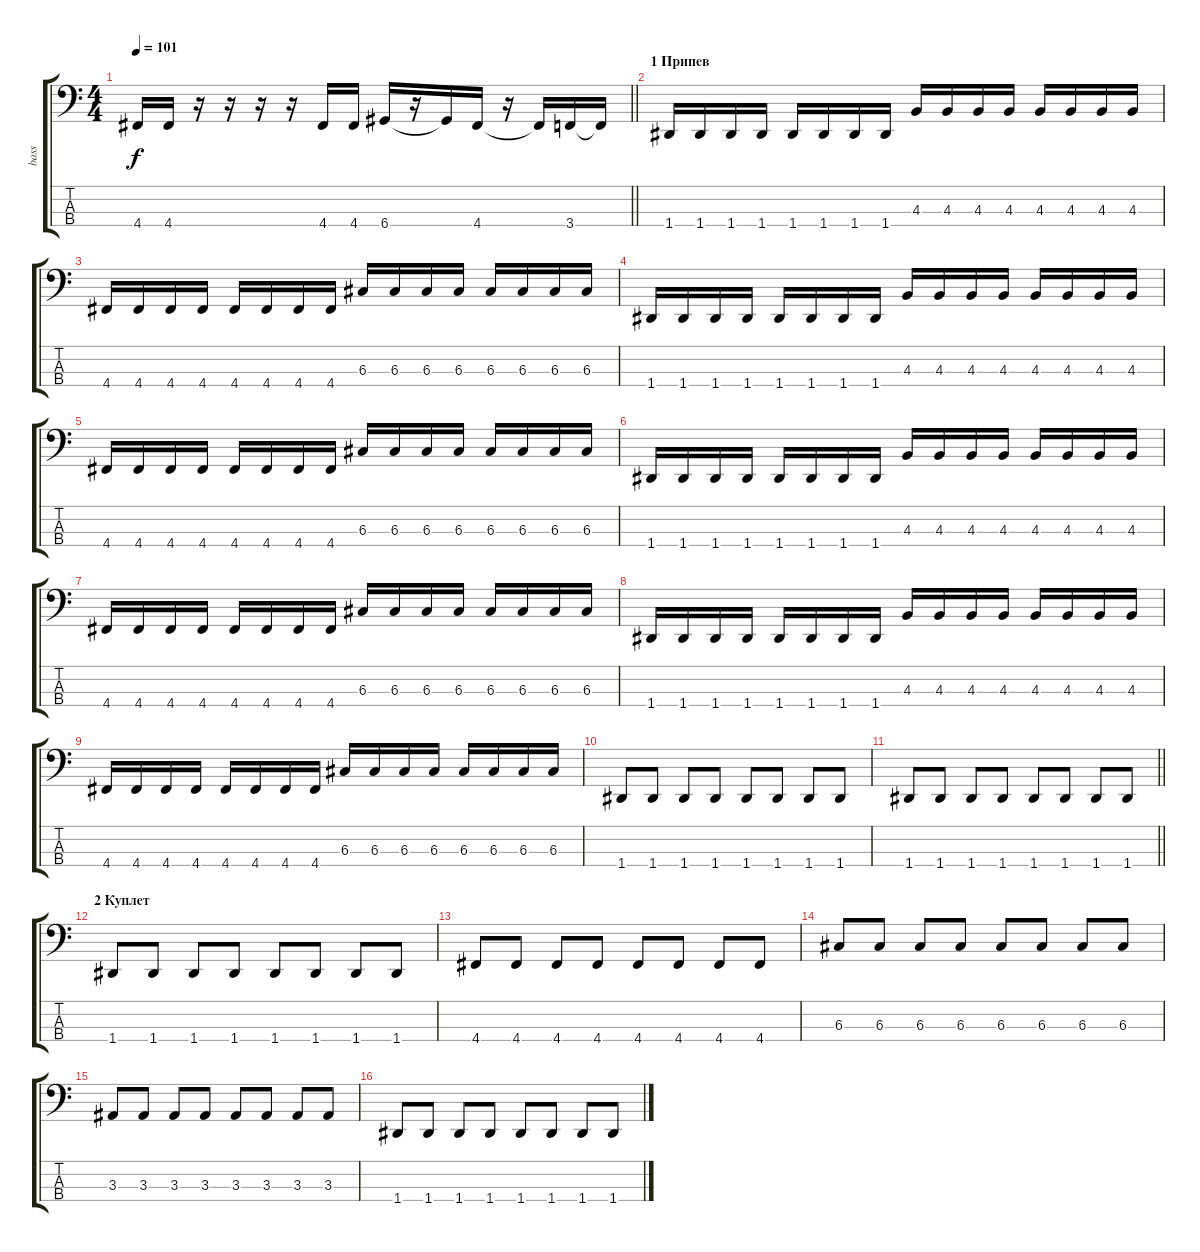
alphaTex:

\track ("bass" "bass") {instrument electricbasspick}
\staff {score tabs}
\tuning (F2 C2 G1 D1) {hide}
\ts (4 4)
\tempo 101
\clef f4
\barLineRight lightlight
\ks c
4.4.16{dy f} 4.4.16 r.16 r.16 r.16 r.16 4.4.16 4.4.16 6.4.16 r.16 6.4{t}.16 4.4.16 r.16 4.4{t}.16 3.4.16 3.4{t}.16 |
\section ("" "1 Припев")
1.4.16 1.4.16 1.4.16 1.4.16 1.4.16 1.4.16 1.4.16 1.4.16 4.3.16 4.3.16 4.3.16 4.3.16 4.3.16 4.3.16 4.3.16 4.3.16 |
4.4.16 4.4.16 4.4.16 4.4.16 4.4.16 4.4.16 4.4.16 4.4.16 6.3.16 6.3.16 6.3.16 6.3.16 6.3.16 6.3.16 6.3.16 6.3.16 |
1.4.16 1.4.16 1.4.16 1.4.16 1.4.16 1.4.16 1.4.16 1.4.16 4.3.16 4.3.16 4.3.16 4.3.16 4.3.16 4.3.16 4.3.16 4.3.16 |
4.4.16 4.4.16 4.4.16 4.4.16 4.4.16 4.4.16 4.4.16 4.4.16 6.3.16 6.3.16 6.3.16 6.3.16 6.3.16 6.3.16 6.3.16 6.3.16 |
1.4.16 1.4.16 1.4.16 1.4.16 1.4.16 1.4.16 1.4.16 1.4.16 4.3.16 4.3.16 4.3.16 4.3.16 4.3.16 4.3.16 4.3.16 4.3.16 |
4.4.16 4.4.16 4.4.16 4.4.16 4.4.16 4.4.16 4.4.16 4.4.16 6.3.16 6.3.16 6.3.16 6.3.16 6.3.16 6.3.16 6.3.16 6.3.16 |
1.4.16 1.4.16 1.4.16 1.4.16 1.4.16 1.4.16 1.4.16 1.4.16 4.3.16 4.3.16 4.3.16 4.3.16 4.3.16 4.3.16 4.3.16 4.3.16 |
4.4.16 4.4.16 4.4.16 4.4.16 4.4.16 4.4.16 4.4.16 4.4.16 6.3.16 6.3.16 6.3.16 6.3.16 6.3.16 6.3.16 6.3.16 6.3.16 |
1.4.8 1.4.8 1.4.8 1.4.8 1.4.8 1.4.8 1.4.8 1.4.8 |
\barLineRight lightlight
1.4.8 1.4.8 1.4.8 1.4.8 1.4.8 1.4.8 1.4.8 1.4.8 |
\section ("" "2 Куплет")
1.4.8 1.4.8 1.4.8 1.4.8 1.4.8 1.4.8 1.4.8 1.4.8 |
4.4.8 4.4.8 4.4.8 4.4.8 4.4.8 4.4.8 4.4.8 4.4.8 |
6.3.8 6.3.8 6.3.8 6.3.8 6.3.8 6.3.8 6.3.8 6.3.8 |
3.3.8 3.3.8 3.3.8 3.3.8 3.3.8 3.3.8 3.3.8 3.3.8 |
1.4.8 1.4.8 1.4.8 1.4.8 1.4.8 1.4.8 1.4.8 1.4.8
